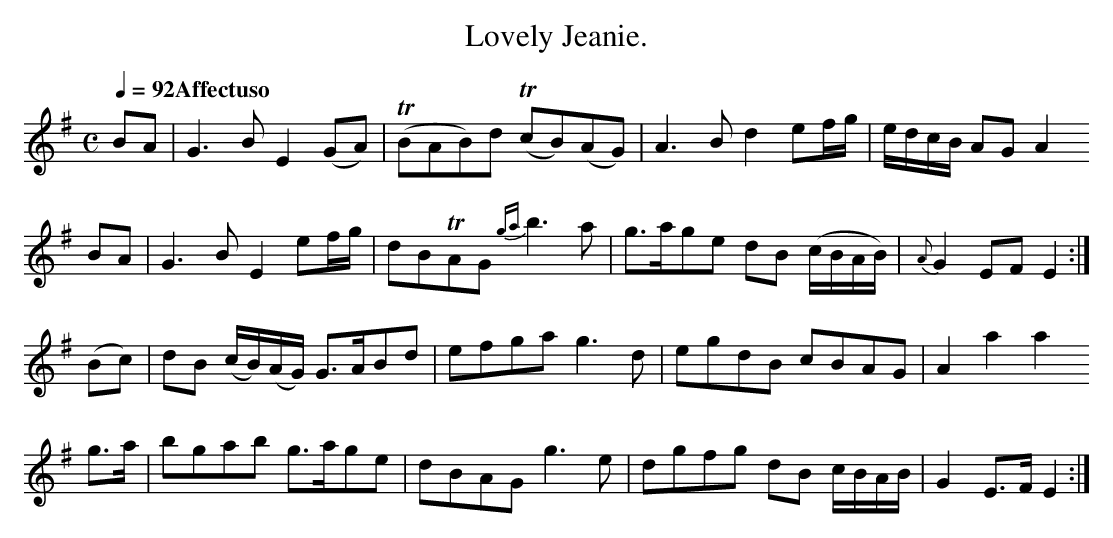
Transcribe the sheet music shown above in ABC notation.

X:1
T:Lovely Jeanie.
M:C
L:1/8
Q:1/4=92 "Affectuso"
K:E Minor
 BA |G3        B     E2(GA)  |(TBAB)d   (TcB)(AG)|A3  B d2  ef/g/    |    e/d/c/B/ AG  A2
 BA |G3        B     E2 ef/g/|  dBTAG {ga}b3   a |g>age dB (c/B/A/B/)|{A}G2      EF  E2:|
(Bc)|dB (c/B/)(A/G/) G>ABd   |  efga      g3   d |egdB  cBAG         |    A2       a2  a2
 g>a|bgab            g>age   |  dBAG      g3   e |dgfg  dB  c/B/A/B/ |    G2       E>F E2:|
